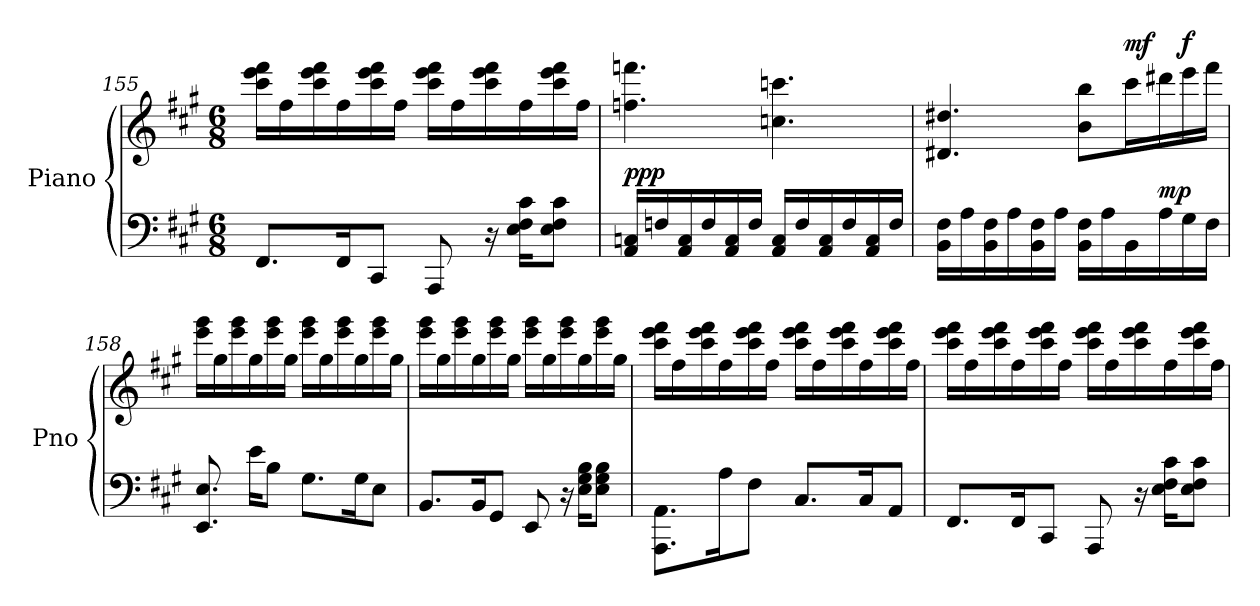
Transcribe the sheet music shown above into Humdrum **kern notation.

**kern	**kern	**dynam
*part1	*part1	*part1
*staff2	*staff1	*staff1/2
*I"Piano	*	*
*I'Pno	*	*
*clefF4	*clefG2	*
*k[f#c#g#]	*k[f#c#g#]	*
*M6/8	*M6/8	*
=155	=155	=155
8.FF#/L	16ccc#\ 16eee\ 16fff#\LL	.
.	16ff#\	.
.	16ccc#\ 16eee\ 16fff#\	.
16FF#/K	16ff#\	.
8CC#/J	16ccc#\ 16eee\ 16fff#\	.
.	16ff#\JJ	.
8AAA/	16ccc#\ 16eee\ 16fff#\LL	.
.	16ff#\	.
16r	16ccc#\ 16eee\ 16fff#\	.
16E\ 16F#\ 16c#\KL	16ff#\	.
8E\ 8F#\ 8c#\J	16ccc#\ 16eee\ 16fff#\	.
.	16ff#\JJ	.
!!LO:PB:g=z
=156	=156	=156
!	!	!LO:DY:a=2
!	!	!LO:DY:n=1:a
16AA/ 16Cn/LL	4.ffn\ 4.fffn\	pp p
16Fn/	.	.
16AA/ 16C/	.	.
16F/	.	.
16AA/ 16C/	.	.
16F/JJ	.	.
16AA/ 16C/LL	4.ccn\ 4.cccn\	.
16F/	.	.
16AA/ 16C/	.	.
16F/	.	.
16AA/ 16C/	.	.
16F/JJ	.	.
=157	=157	=157
16BB\ 16F#\LL	4.d#X/ 4.dd#X/	.
16A\	.	.
16BB\ 16F#\	.	.
16A\	.	.
16BB\ 16F#\	.	.
16A\JJ	.	.
!	!	!LO:DY:a=2
!	!	!LO:DY:n=1:a
16BB\ 16F#\LL	8b\ 8bb\L	p mp
16A\	.	.
!	!	!LO:DY:n=2:a
16BB\	16ccc#\L	mf
!	!	!LO:DY:n=3:a=2
16A\	16ddd#X\	mp
!	!	!LO:DY:n=4:a
16G#\	16eee\	f
16F#\JJ	16fff#\JJ	.
=158	=158	=158
!	!	!LO:DY:a=2
!	!	!LO:DY:n=1:a
8.EE/ 8.E/	16eee\ 16ggg#\LL	ff mp
.	16gg#\	.
.	16eee\ 16ggg#\	.
16e\KL	16gg#\	.
8B\J	16eee\ 16ggg#\	.
.	16gg#\JJ	.
8.G#\L	16eee\ 16ggg#\LL	.
.	16gg#\	.
.	16eee\ 16ggg#\	.
16G#\K	16gg#\	.
8E\J	16eee\ 16ggg#\	.
.	16gg#\JJ	.
=159	=159	=159
8.BB/L	16eee\ 16ggg#\LL	.
.	16gg#\	.
.	16eee\ 16ggg#\	.
16BB/K	16gg#\	.
8GG#/J	16eee\ 16ggg#\	.
.	16gg#\JJ	.
8EE/	16eee\ 16ggg#\LL	.
.	16gg#\	.
16r	16eee\ 16ggg#\	.
16E\ 16G#\ 16B\KL	16gg#\	.
8E\ 8G#\ 8B\J	16eee\ 16ggg#\	.
.	16gg#\JJ	.
!!LO:LB:g=z
=160	=160	=160
8.AAA\ 8.AA\L	16ccc#\ 16eee\ 16fff#\LL	.
.	16ff#\	.
.	16ccc#\ 16eee\ 16fff#\	.
16A\K	16ff#\	.
8F#\J	16ccc#\ 16eee\ 16fff#\	.
.	16ff#\JJ	.
8.C#/L	16ccc#\ 16eee\ 16fff#\LL	.
.	16ff#\	.
.	16ccc#\ 16eee\ 16fff#\	.
16C#/K	16ff#\	.
8AA/J	16ccc#\ 16eee\ 16fff#\	.
.	16ff#\JJ	.
=161	=161	=161
8.FF#/L	16ccc#\ 16eee\ 16fff#\LL	.
.	16ff#\	.
.	16ccc#\ 16eee\ 16fff#\	.
16FF#/K	16ff#\	.
8CC#/J	16ccc#\ 16eee\ 16fff#\	.
.	16ff#\JJ	.
8AAA/	16ccc#\ 16eee\ 16fff#\LL	.
.	16ff#\	.
16r	16ccc#\ 16eee\ 16fff#\	.
16E\ 16F#\ 16c#\KL	16ff#\	.
8E\ 8F#\ 8c#\J	16ccc#\ 16eee\ 16fff#\	.
.	16ff#\JJ	.
=	=	=
*-	*-	*-
